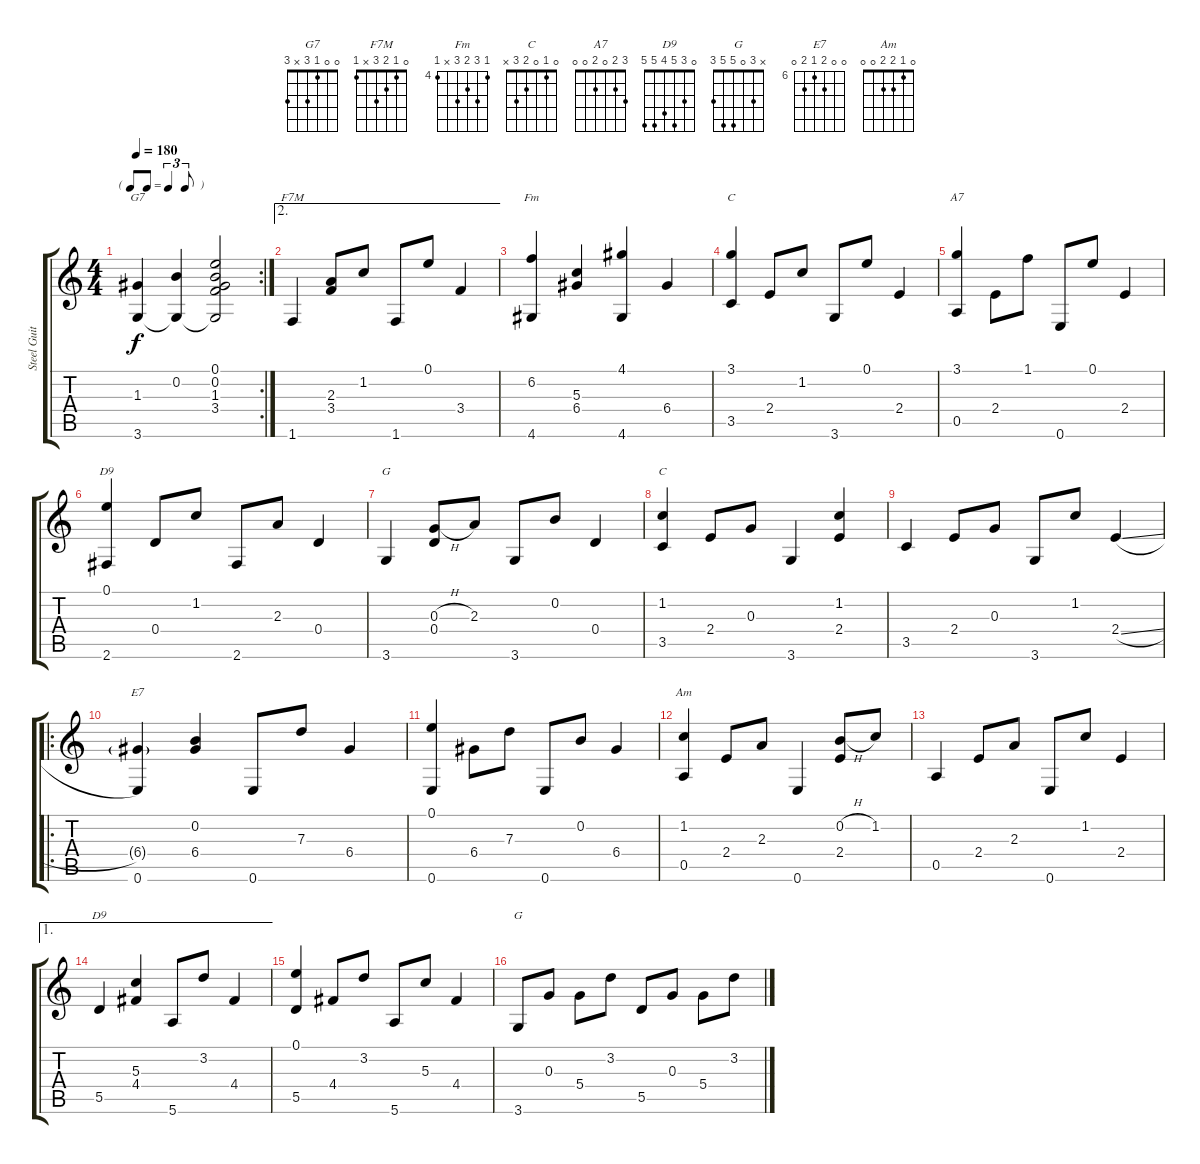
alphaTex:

\track ("Steel Guitar" "Steel Guit") {instrument acousticguitarsteel}
\staff {score tabs}
\tuning (E4 B3 G3 D3 A2 E2) {hide}
\chord ("G7" 0 0 1 3 x 3)
\chord ("F7M" 0 1 2 3 x 1)
\chord ("Fm" 4 6 5 6 x 4) {firstfret 4}
\chord ("C" 3 1 0 2 3 x)
\chord ("A7" 3 2 0 2 0 0)
\chord ("D9" 0 1 2 0 0 2)
\chord ("G" x 0 0 0 x 3)
\chord ("C" 0 1 0 2 3 x)
\chord ("E7" 0 0 7 6 7 0) {firstfret 6}
\chord ("Am" 0 1 2 2 0 0)
\chord ("D9" 0 3 5 4 5 5)
\chord ("G" x 3 0 5 5 3)
\rc 2
\ts (4 4)
\tf triplet8th
\tempo 180
\clef g2
\ks c
(1.3 3.6).4{ch "G7" dy f} (0.2 3.6{t}).4 (0.1 0.2 1.3 3.4 3.6{t}).2 |
\ae 2
1.6.4{ch "F7M"} (2.3 3.4).8 1.2.8 1.6.8 0.1.8 3.4.4 |
(6.2 4.6).4{ch "Fm"} (5.3 6.4).4 (4.1 4.6).4 6.4.4 |
(3.1 3.5).4{ch "C"} 2.4.8 1.2.8 3.6.8 0.1.8 2.4.4 |
(3.1 0.5).4{ch "A7"} 2.4.8 1.1.8 0.6.8 0.1.8 2.4.4 |
(0.1 2.6).4{ch "D9"} 0.4.8 1.2.8 2.6.8 2.3.8 0.4.4 |
3.6.4{ch "G"} (0.3{h} 0.4).8 2.3.8 3.6.8 0.2.8 0.4.4 |
(1.2 3.5).4{ch "C"} 2.4.8 0.3.8 3.6.4 (1.2 2.4).4 |
3.5.4 2.4.8 0.3.8 3.6.8 1.2.8 2.4{sl}.4 |
\ro
(6.4{g} 0.6).4{ch "E7"} (0.2 6.4).4 0.6.8 7.3.8 6.4.4 |
(0.1 0.6).4 6.4.8 7.3.8 0.6.8 0.2.8 6.4.4 |
(1.2 0.5).4{ch "Am"} 2.4.8 2.3.8 0.6.4 (0.2{h} 2.4).8 1.2.8 |
0.5.4 2.4.8 2.3.8 0.6.8 1.2.8 2.4.4 |
\ae 1
5.5.4{ch "D9"} (5.3 4.4).4 5.6.8 3.2.8 4.4.4 |
(0.1 5.5).4 4.4.8 3.2.8 5.6.8 5.3.8 4.4.4 |
3.6.8{ch "G"} 0.3.8 5.4.8 3.2.8 5.5.8 0.3.8 5.4.8 3.2.8
